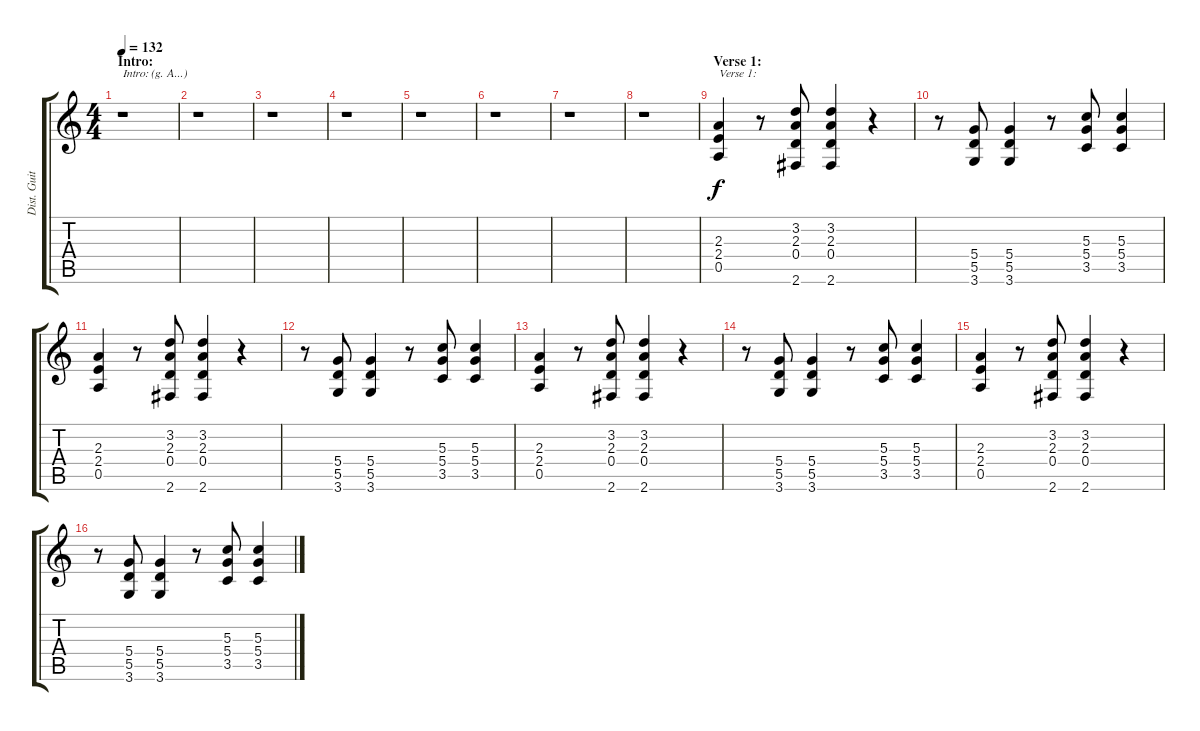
\track ("Dist. Guitar 2" "Dist. Guit") {instrument distortionguitar}
\staff {score tabs}
\tuning (E4 B3 G3 D3 A2 E2) {hide}
\ts (4 4)
\section ("" "Intro:")
\tempo 132
\clef g2
\ks c
r.1{txt "Intro: (g. A...)" dy f volume 10 instrument distortionguitar} |
r.1 |
r.1 |
r.1 |
r.1 |
r.1 |
r.1 |
r.1 |
\section ("" "Verse 1:")
(2.3 2.4 0.5).4{txt "Verse 1:"} r.8 (3.2 2.3 0.4 2.6).8 (3.2 2.3 0.4 2.6).4 r.4 |
r.8 (5.4 5.5 3.6).8 (5.4 5.5 3.6).4 r.8 (5.3 5.4 3.5).8 (5.3 5.4 3.5).4 |
(2.3 2.4 0.5).4 r.8 (3.2 2.3 0.4 2.6).8 (3.2 2.3 0.4 2.6).4 r.4 |
r.8 (5.4 5.5 3.6).8 (5.4 5.5 3.6).4 r.8 (5.3 5.4 3.5).8 (5.3 5.4 3.5).4 |
(2.3 2.4 0.5).4 r.8 (3.2 2.3 0.4 2.6).8 (3.2 2.3 0.4 2.6).4 r.4 |
r.8 (5.4 5.5 3.6).8 (5.4 5.5 3.6).4 r.8 (5.3 5.4 3.5).8 (5.3 5.4 3.5).4 |
(2.3 2.4 0.5).4 r.8 (3.2 2.3 0.4 2.6).8 (3.2 2.3 0.4 2.6).4 r.4 |
r.8 (5.4 5.5 3.6).8 (5.4 5.5 3.6).4 r.8 (5.3 5.4 3.5).8 (5.3 5.4 3.5).4
